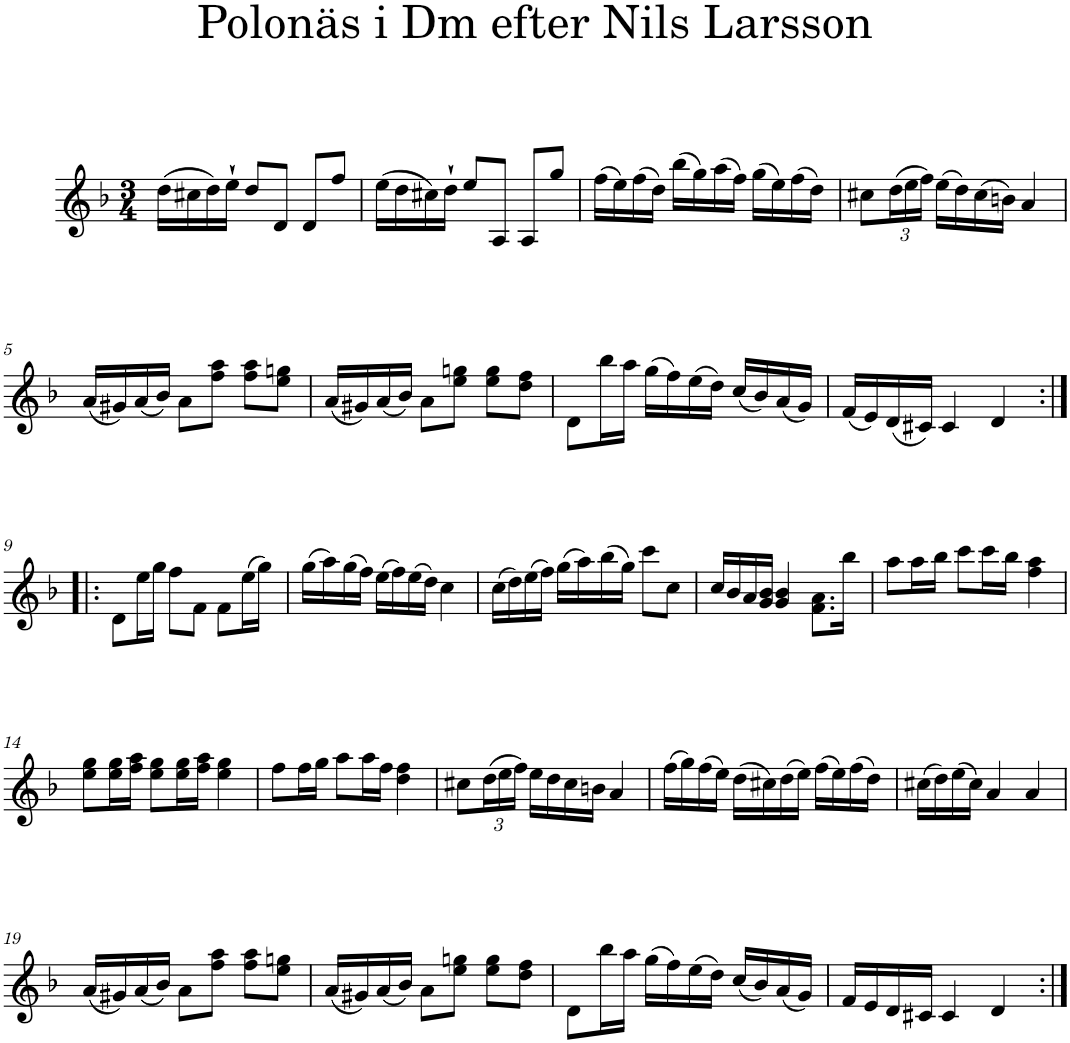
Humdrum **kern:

**kern
*part1
*staff1
*I"Piano
*I'Pno
*clefG2
*k[b-]
*d:
*M3/4
=1
(16dd\LL
16cc#X\
16dd\)
16ee`\JJ
8dd/L
8d/J
8d/L
8ff/J
=2
(16ee\LL
16dd\
16cc#X\)
16dd`\JJ
8ee/L
8A/J
8A/L
8gg/J
=3
(16ff\LL
16ee\)
(16ff\
16dd\JJ)
(16bb-\LL
16gg\)
(16aa\
16ff\JJ)
(16gg\LL
16ee\)
(16ff\
16dd\JJ)
=4
8cc#X\L
*Xbrackettup
(24dd\L
24ee\
24ff\JJ)
(16ee\LL
16dd\)
(16cc#\
16bn\JJ)
4a/
!!LO:LB:g=z
=5
(16a/LL
16g#X/)
(16a/
16b-/JJ)
8a\L
8ff\ 8aa\J
8ff\ 8aa\L
8ee\ 8ggn\J
=6
(16a/LL
16g#X/)
(16a/
16b-/JJ)
8a\L
8ee\ 8ggn\J
8ee\ 8gg\L
8dd\ 8ff\J
=7
8d\L
16bb-\L
16aa\JJ
(16gg\LL
16ff\)
(16ee\
16dd\JJ)
(16cc/LL
16b-/)
(16a/
16g/JJ)
=8
(16f/LL
16e/)
(16d/
16c#X/JJ)
4c#/
4d/
!!LO:LB:g=z
=9:|!|:
8d\L
16ee\L
16gg\JJ
8ff\L
8f\J
8f\L
(16ee\L
16gg\JJ)
=10
(16gg\LL
16aa\)
(16gg\
16ff\JJ)
(16ee\LL
16ff\)
(16ee\
16dd\JJ)
4cc\
=11
(16cc\LL
16dd\)
(16ee\
16ff\JJ)
(16gg\LL
16aa\)
(16bb-\
16gg\JJ)
8ccc\L
8cc\J
=12
16cc/LL
16b-/
16a/
16g/ 16b-/JJ
4g/ 4b-/
8.f\ 8.a\L
16bb-\Jk
=13
8aa\L
16aa\L
16bb-\JJ
8ccc\L
16ccc\L
16bb-\JJ
4ff\ 4aa\
!!LO:LB:g=z
=14
8ee\ 8gg\L
16ee\ 16gg\L
16ff\ 16aa\JJ
8ee\ 8gg\L
16ee\ 16gg\L
16ff\ 16aa\JJ
4ee\ 4gg\
=15
8ff\L
16ff\L
16gg\JJ
8aa\L
16aa\L
16ff\JJ
4dd\ 4ff\
=16
8cc#X\L
(24dd\L
24ee\
24ff\JJ)
16ee\LL
16dd\
16cc#\
16bn\JJ
4a/
=17
(16ff\LL
16gg\)
(16ff\
16ee\JJ)
(16dd\LL
16cc#X\)
(16dd\
16ee\JJ)
(16ff\LL
16ee\)
(16ff\
16dd\JJ)
=18
(16cc#X\LL
16dd\)
(16ee\
16cc#\JJ)
4a/
4a/
!!LO:LB:g=z
=19
(16a/LL
16g#X/)
(16a/
16b-/JJ)
8a\L
8ff\ 8aa\J
8ff\ 8aa\L
8ee\ 8ggn\J
=20
(16a/LL
16g#X/)
(16a/
16b-/JJ)
8a\L
8ee\ 8ggn\J
8ee\ 8gg\L
8dd\ 8ff\J
=21
8d\L
16bb-\L
16aa\JJ
(16gg\LL
16ff\)
(16ee\
16dd\JJ)
(16cc/LL
16b-/)
(16a/
16g/JJ)
=22
16f/LL
16e/
16d/
16c#X/JJ
4c#/
4d/
=:|!
*-
